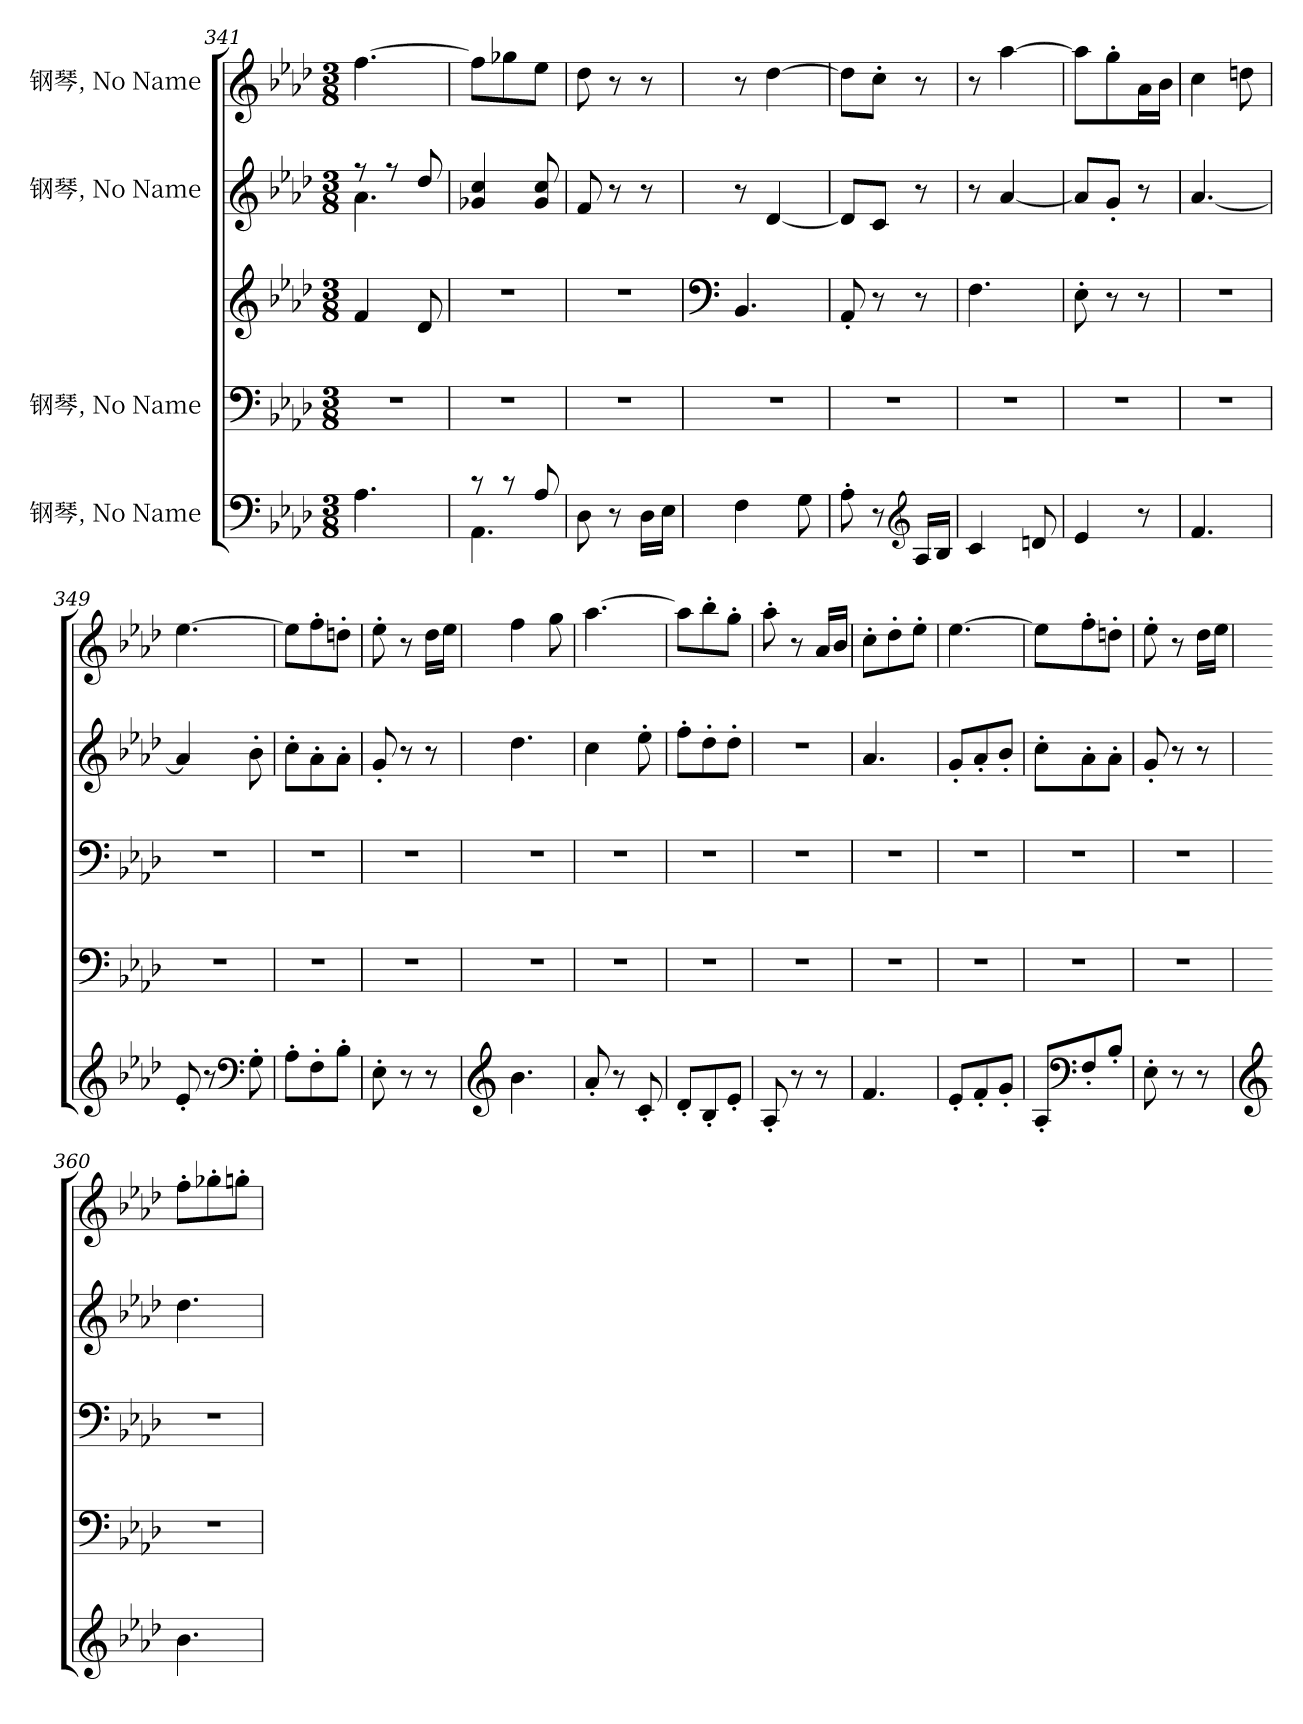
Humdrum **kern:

**kern	**kern	**kern	**kern	**kern
*part4	*part3	*part3	*part2	*part1
*staff5	*staff4	*staff3	*staff2	*staff1
*I"钢琴, No Name	*I"钢琴, No Name	*	*I"钢琴, No Name	*I"钢琴, No Name
*clefF4	*clefF4	*clefG2	*clefG2	*clefG2
*k[b-e-a-d-]	*k[b-e-a-d-]	*k[b-e-a-d-]	*k[b-e-a-d-]	*k[b-e-a-d-]
*M3/8	*M3/8	*M3/8	*M3/8	*M3/8
=341	=341	=341	=341	=341
*	*	*	*^	*
4.A-\	4.r	4f/	8r	4.a-\	[4.ff\
.	.	.	8r	.	.
.	.	8d-/	8dd-/	.	.
*	*	*	*v	*v	*
=342	=342	=342	=342	=342
*^	*	*	*	*
8r	4.AA-\	4.r	4.r	4g-X/ 4cc/	8ff\L]
8r	.	.	.	.	8gg-X\
8A-/	.	.	.	8g-/ 8cc/	8ee-\J
*v	*v	*	*	*	*
!!LO:LB:g=z
=343	=343	=343	=343	=343
8D-\	4.r	4.r	8f/	8dd-\
8r	.	.	8r	8r
16D-\LL	.	.	8r	8r
16E-\JJ	.	.	.	.
=344	=344	=344	=344	=344
*	*	*clefF4	*	*
4F\	4.r	4.BB-/	8r	8r
.	.	.	[4d-/	[4dd-\
8G\	.	.	.	.
=345	=345	=345	=345	=345
*	*	*	*	*MM120
8A-'\	4.r	8AA-'/	8d-/L]	8dd-\L]
*	*	*	*	*MM100
8r	.	8r	8c/J	8cc'\J
*clefG2	*	*	*	*
16A-/LL	.	8r	8r	8r
16B-/JJ	.	.	.	.
=346	=346	=346	=346	=346
4c/	4.r	4.F\	8r	8r
.	.	.	[4a-/	[4aa-\
8dn/	.	.	.	.
=347	=347	=347	=347	=347
*	*	*	*	*MM104
4e-/	4.r	8E-'\	8a-/L]	8aa-\L]
.	.	8r	8g'/J	8gg'\
*	*	*	*	*MM134
8r	.	8r	8r	16a-\L
.	.	.	.	16b-\JJ
=348	=348	=348	=348	=348
4.f/	4.r	4.r	[4.a-/	4cc\
.	.	.	.	8ddn\
=349	=349	=349	=349	=349
8e-'/	4.r	4.r	4a-/]	[4.ee-\
8r	.	.	.	.
*clefF4	*	*	*	*
8G'\	.	.	8b-'\	.
!!LO:PB:g=z
=350	=350	=350	=350	=350
8A-'\L	4.r	4.r	8cc'\L	8ee-\L]
8F'\	.	.	8a-'\	8ff'\
8B-'\J	.	.	8a-'\J	8ddn'\J
=351	=351	=351	=351	=351
8E-'\	4.r	4.r	8g'/	8ee-'\
*	*	*	*	*MM132
8r	.	.	8r	8r
*	*	*	*	*MM134
8r	.	.	8r	16dd-\LL
.	.	.	.	16ee-\JJ
=352	=352	=352	=352	=352
*clefG2	*	*	*	*
4.b-\	4.r	4.r	4.dd-\	4ff\
.	.	.	.	8gg\
=353	=353	=353	=353	=353
8a-'/	4.r	4.r	4cc\	[4.aa-\
8r	.	.	.	.
8c'/	.	.	8ee-'\	.
=354	=354	=354	=354	=354
8d-'/L	4.r	4.r	8ff'\L	8aa-\L]
8B-'/	.	.	8dd-'\	8bb-'\
8e-'/J	.	.	8dd-'\J	8gg'\J
=355	=355	=355	=355	=355
8A-'/	4.r	4.r	4.r	8aa-'\
8r	.	.	.	8r
8r	.	.	.	16a-/LL
.	.	.	.	16b-/JJ
=356	=356	=356	=356	=356
4.f/	4.r	4.r	4.a-/	8cc'\L
.	.	.	.	8dd-'\
.	.	.	.	8ee-'\J
=357	=357	=357	=357	=357
8e-'/L	4.r	4.r	8g'/L	[4.ee-\
8f'/	.	.	8a-'/	.
8g'/J	.	.	8b-'/J	.
!!LO:LB:g=z
=358	=358	=358	=358	=358
8A-'/L	4.r	4.r	8cc'\L	8ee-\L]
*clefF4	*	*	*	*
8F'/	.	.	8a-'\	8ff'\
8B-'/J	.	.	8a-'\J	8ddn'\J
=359	=359	=359	=359	=359
8E-'\	4.r	4.r	8g'/	8ee-'\
8r	.	.	8r	8r
8r	.	.	8r	16dd-\LL
.	.	.	.	16ee-\JJ
=360	=360	=360	=360	=360
*clefG2	*	*	*	*
4.b-\	4.r	4.r	4.dd-\	8ff'\L
.	.	.	.	8gg-X'\
.	.	.	.	8ggn'\J
=	=	=	=	=
*-	*-	*-	*-	*-
